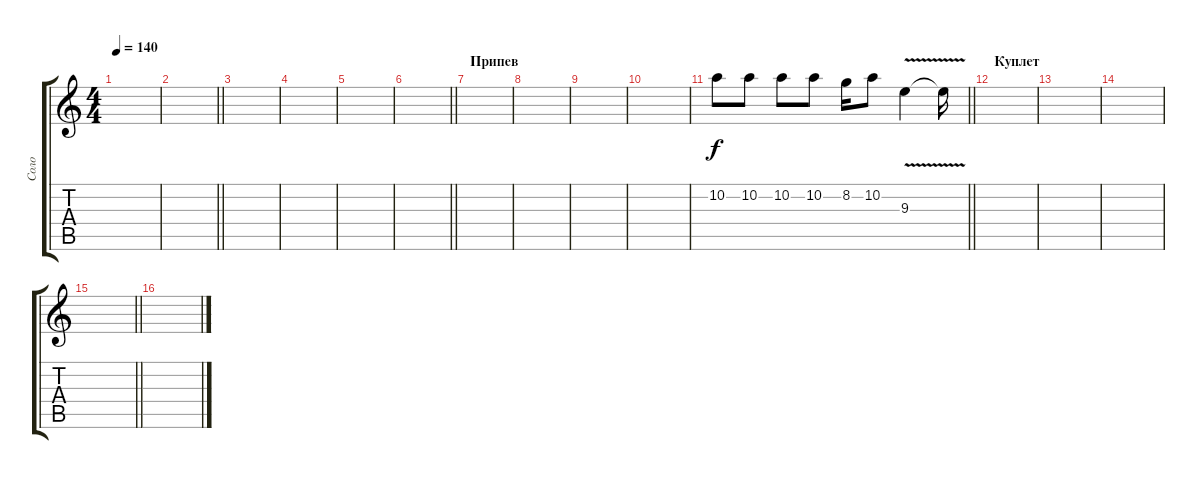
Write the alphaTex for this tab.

\track ("Соло" "Соло") {instrument overdrivenguitar}
\staff {score tabs}
\tuning (E4 B3 G3 D3 A2 E2) {hide}
\ts (4 4)
\tempo 140
\clef g2
\ks c
|
\barLineRight lightlight
|
\section ("" " ")
|
|
|
\barLineRight lightlight
|
\section ("" "Припев")
|
|
|
|
\barLineRight lightlight
10.2.8{volume 16 instrument overdrivenguitar} 10.2.8 10.2.8 10.2.8 8.2.16 10.2.8 9.3{v}.4 9.3{t}.16 |
\section ("" "Куплет")
|
|
|
\barLineRight lightlight
|
\section ("" " ")
